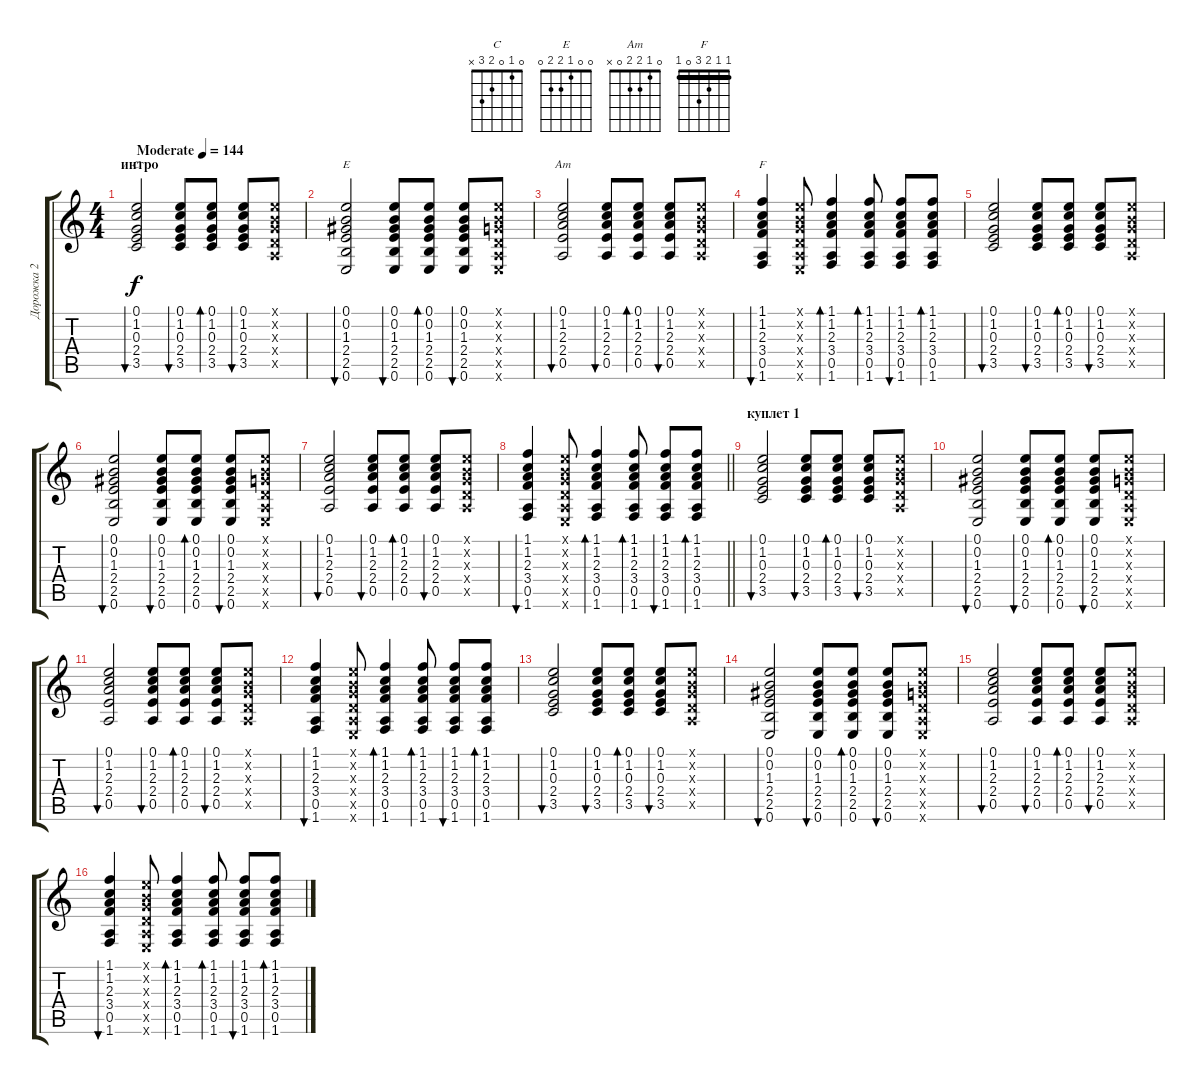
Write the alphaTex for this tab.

\track ("Дорожка 2" "Дорожка 2") {instrument acousticguitarsteel}
\staff {score tabs}
\tuning (E4 B3 G3 D3 A2 E2) {hide}
\chord ("C" 0 1 0 2 3 x)
\chord ("E" 0 0 1 2 2 0)
\chord ("Am" 0 1 2 2 0 x)
\chord ("F" 1 1 2 3 0 1) {barre 1}
\ts (4 4)
\section ("" "интро")
\tempo (144 "Moderate")
\clef g2
\ks c
(0.1 1.2 0.3 2.4 3.5).2{bu 60 ch "C" dy f instrument acousticguitarsteel} (0.1 1.2 0.3 2.4 3.5).8{bu 60} (0.1 1.2 0.3 2.4 3.5).8{bd 60} (0.1 1.2 0.3 2.4 3.5).8{bu 60} (0.1{x} 0.2{x} 0.3{x} 0.4{x} 0.5{x}).8 |
(0.1 0.2 1.3 2.4 2.5 0.6).2{bu 60 ch "E"} (0.1 0.2 1.3 2.4 2.5 0.6).8{bu 60} (0.1 0.2 1.3 2.4 2.5 0.6).8{bd 60} (0.1 0.2 1.3 2.4 2.5 0.6).8{bu 60} (0.1{x} 0.2{x} 0.3{x} 0.4{x} 0.5{x} 0.6{x}).8 |
(0.1 1.2 2.3 2.4 0.5).2{bu 60 ch "Am"} (0.1 1.2 2.3 2.4 0.5).8{bu 60} (0.1 1.2 2.3 2.4 0.5).8{bd 60} (0.1 1.2 2.3 2.4 0.5).8{bu 60} (0.1{x} 0.2{x} 0.3{x} 0.4{x} 0.5{x}).8 |
(1.1 1.2 2.3 3.4 0.5 1.6).4{bu 60 ch "F"} (0.1{x} 0.2{x} 0.3{x} 0.4{x} 0.5{x} 0.6{x}).8 (1.1 1.2 2.3 3.4 0.5 1.6).4{bd 60} (1.1 1.2 2.3 3.4 0.5 1.6).8{bd 60} (1.1 1.2 2.3 3.4 0.5 1.6).8{bu 60} (1.1 1.2 2.3 3.4 0.5 1.6).8{bd 60} |
(0.1 1.2 0.3 2.4 3.5).2{bu 60} (0.1 1.2 0.3 2.4 3.5).8{bu 60} (0.1 1.2 0.3 2.4 3.5).8{bd 60} (0.1 1.2 0.3 2.4 3.5).8{bu 60} (0.1{x} 0.2{x} 0.3{x} 0.4{x} 0.5{x}).8 |
(0.1 0.2 1.3 2.4 2.5 0.6).2{bu 60} (0.1 0.2 1.3 2.4 2.5 0.6).8{bu 60} (0.1 0.2 1.3 2.4 2.5 0.6).8{bd 60} (0.1 0.2 1.3 2.4 2.5 0.6).8{bu 60} (0.1{x} 0.2{x} 0.3{x} 0.4{x} 0.5{x} 0.6{x}).8 |
(0.1 1.2 2.3 2.4 0.5).2{bu 60} (0.1 1.2 2.3 2.4 0.5).8{bu 60} (0.1 1.2 2.3 2.4 0.5).8{bd 60} (0.1 1.2 2.3 2.4 0.5).8{bu 60} (0.1{x} 0.2{x} 0.3{x} 0.4{x} 0.5{x}).8 |
\barLineRight lightlight
(1.1 1.2 2.3 3.4 0.5 1.6).4{bu 60} (0.1{x} 0.2{x} 0.3{x} 0.4{x} 0.5{x} 0.6{x}).8 (1.1 1.2 2.3 3.4 0.5 1.6).4{bd 60} (1.1 1.2 2.3 3.4 0.5 1.6).8{bd 60} (1.1 1.2 2.3 3.4 0.5 1.6).8{bu 60} (1.1 1.2 2.3 3.4 0.5 1.6).8{bd 60} |
\section ("" "куплет 1")
(0.1 1.2 0.3 2.4 3.5).2{bu 60} (0.1 1.2 0.3 2.4 3.5).8{bu 60} (0.1 1.2 0.3 2.4 3.5).8{bd 60} (0.1 1.2 0.3 2.4 3.5).8{bu 60} (0.1{x} 0.2{x} 0.3{x} 0.4{x} 0.5{x}).8 |
(0.1 0.2 1.3 2.4 2.5 0.6).2{bu 60} (0.1 0.2 1.3 2.4 2.5 0.6).8{bu 60} (0.1 0.2 1.3 2.4 2.5 0.6).8{bd 60} (0.1 0.2 1.3 2.4 2.5 0.6).8{bu 60} (0.1{x} 0.2{x} 0.3{x} 0.4{x} 0.5{x} 0.6{x}).8 |
(0.1 1.2 2.3 2.4 0.5).2{bu 60} (0.1 1.2 2.3 2.4 0.5).8{bu 60} (0.1 1.2 2.3 2.4 0.5).8{bd 60} (0.1 1.2 2.3 2.4 0.5).8{bu 60} (0.1{x} 0.2{x} 0.3{x} 0.4{x} 0.5{x}).8 |
(1.1 1.2 2.3 3.4 0.5 1.6).4{bu 60} (0.1{x} 0.2{x} 0.3{x} 0.4{x} 0.5{x} 0.6{x}).8 (1.1 1.2 2.3 3.4 0.5 1.6).4{bd 60} (1.1 1.2 2.3 3.4 0.5 1.6).8{bd 60} (1.1 1.2 2.3 3.4 0.5 1.6).8{bu 60} (1.1 1.2 2.3 3.4 0.5 1.6).8{bd 60} |
(0.1 1.2 0.3 2.4 3.5).2{bu 60} (0.1 1.2 0.3 2.4 3.5).8{bu 60} (0.1 1.2 0.3 2.4 3.5).8{bd 60} (0.1 1.2 0.3 2.4 3.5).8{bu 60} (0.1{x} 0.2{x} 0.3{x} 0.4{x} 0.5{x}).8 |
(0.1 0.2 1.3 2.4 2.5 0.6).2{bu 60} (0.1 0.2 1.3 2.4 2.5 0.6).8{bu 60} (0.1 0.2 1.3 2.4 2.5 0.6).8{bd 60} (0.1 0.2 1.3 2.4 2.5 0.6).8{bu 60} (0.1{x} 0.2{x} 0.3{x} 0.4{x} 0.5{x} 0.6{x}).8 |
(0.1 1.2 2.3 2.4 0.5).2{bu 60} (0.1 1.2 2.3 2.4 0.5).8{bu 60} (0.1 1.2 2.3 2.4 0.5).8{bd 60} (0.1 1.2 2.3 2.4 0.5).8{bu 60} (0.1{x} 0.2{x} 0.3{x} 0.4{x} 0.5{x}).8 |
(1.1 1.2 2.3 3.4 0.5 1.6).4{bu 60} (0.1{x} 0.2{x} 0.3{x} 0.4{x} 0.5{x} 0.6{x}).8 (1.1 1.2 2.3 3.4 0.5 1.6).4{bd 60} (1.1 1.2 2.3 3.4 0.5 1.6).8{bd 60} (1.1 1.2 2.3 3.4 0.5 1.6).8{bu 60} (1.1 1.2 2.3 3.4 0.5 1.6).8{bd 60}
